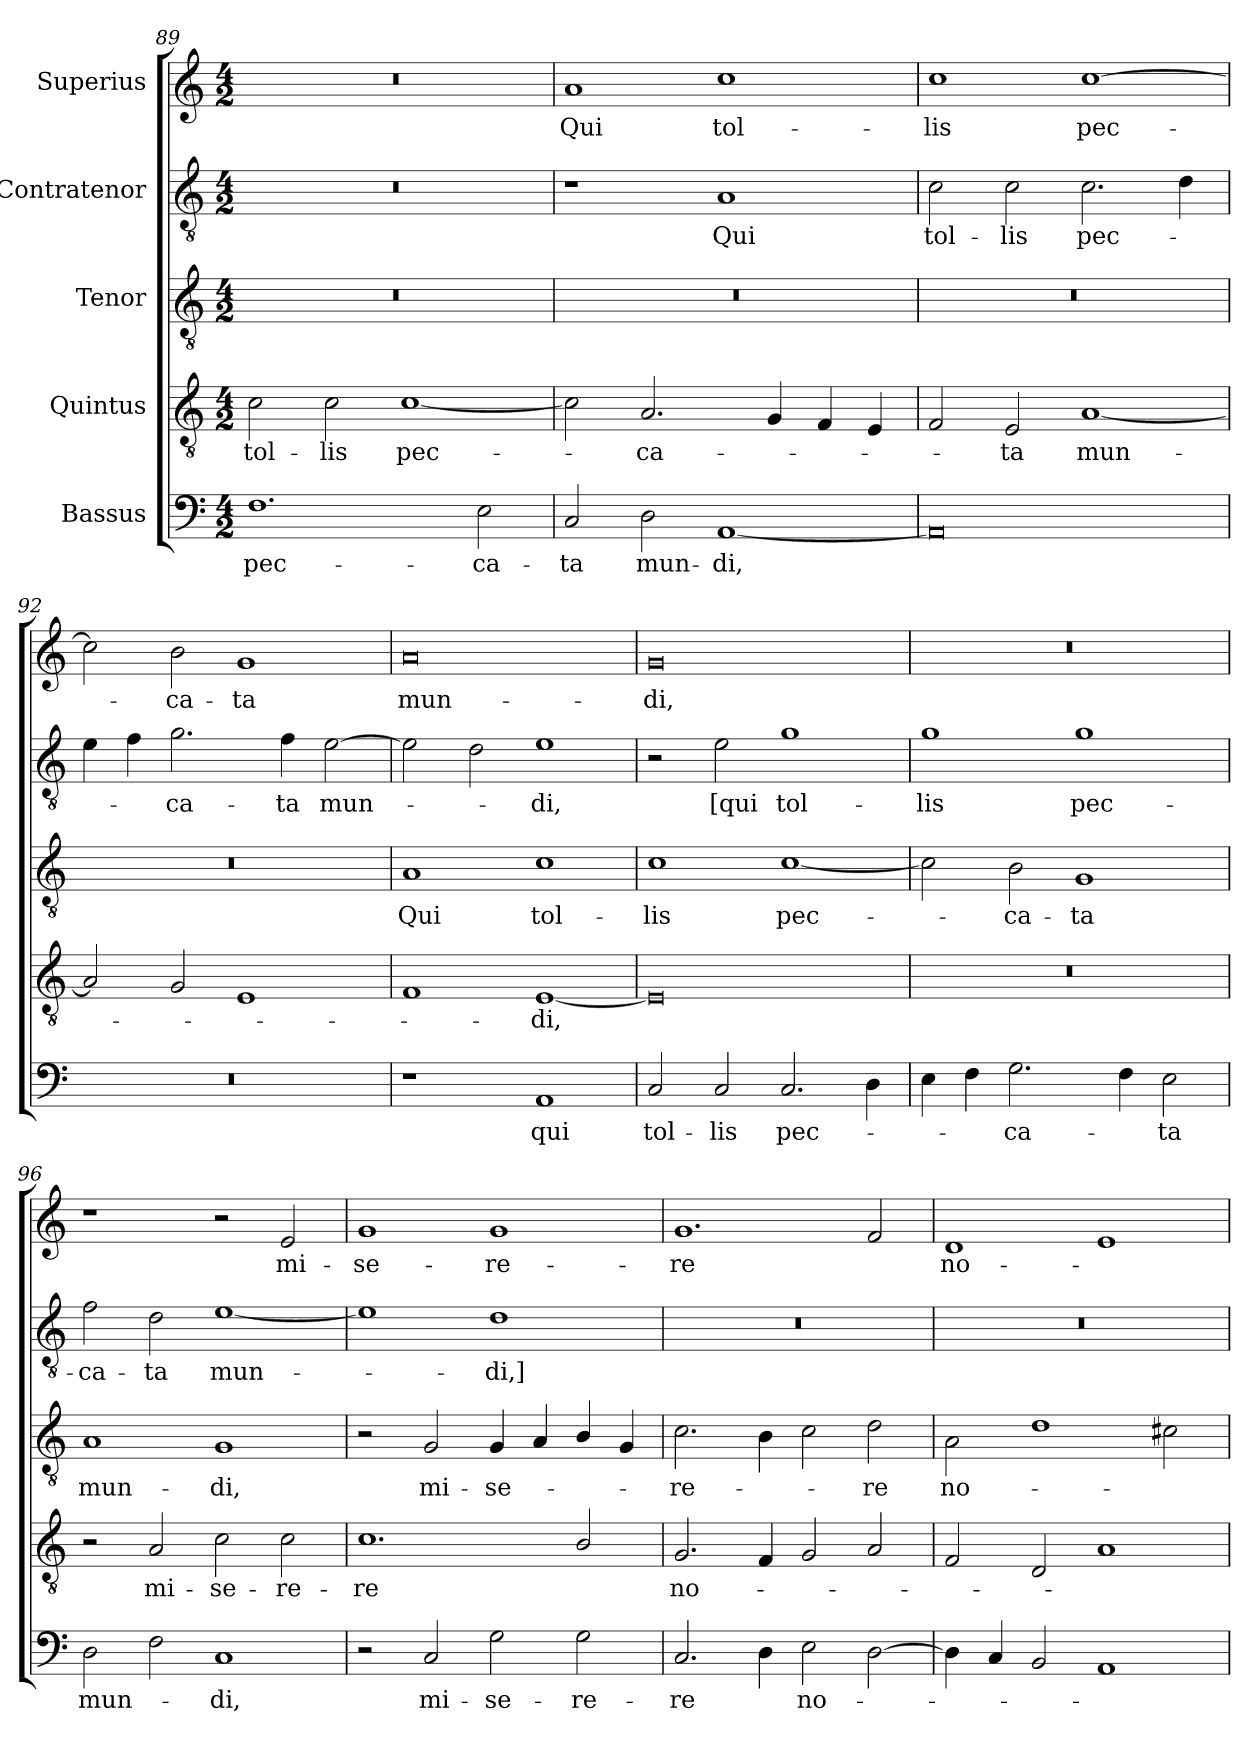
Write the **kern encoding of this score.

**kern	**text	**kern	**text	**kern	**text	**kern	**text	**kern	**text
*part5	*part5	*part4	*part4	*part3	*part3	*part2	*part2	*part1	*part1
*staff5	*staff5	*staff4	*staff4	*staff3	*staff3	*staff2	*staff2	*staff1	*staff1
*I"Bassus	*	*I"Quintus	*	*I"Tenor	*	*I"Contratenor	*	*I"Superius	*
*clefF4	*	*clefGv2	*	*clefGv2	*	*clefGv2	*	*clefG2	*
*k[]	*	*k[]	*	*k[]	*	*k[]	*	*k[]	*
*M4/2	*	*M4/2	*	*M4/2	*	*M4/2	*	*M4/2	*
=89	=89	=89	=89	=89	=89	=89	=89	=89	=89
1.F\	pec-	2c\	tol-	0r	.	0r	.	0r	.
.	.	2c\	-lis	.	.	.	.	.	.
.	.	[1c/	pec-	.	.	.	.	.	.
2E\	-ca-	.	.	.	.	.	.	.	.
=90	=90	=90	=90	=90	=90	=90	=90	=90	=90
2C/	-ta	2c\]	.	0r	.	1r	.	1a/	Qui
2D\	mun-	2.A/	-ca-	.	.	.	.	.	.
[1AA/	-di,	.	.	.	.	1A/	Qui	1cc\	tol-
.	.	4G/	.	.	.	.	.	.	.
.	.	4F/	.	.	.	.	.	.	.
.	.	4E/	.	.	.	.	.	.	.
=91	=91	=91	=91	=91	=91	=91	=91	=91	=91
0AA/]	.	2F/	.	0r	.	2c\	tol-	1cc\	-lis
.	.	2E/	-ta	.	.	2c\	-lis	.	.
.	.	[1A/	mun-	.	.	2.c\	pec-	[1cc\	pec-
.	.	.	.	.	.	4d\	.	.	.
=92	=92	=92	=92	=92	=92	=92	=92	=92	=92
0r	.	2A/]	.	0r	.	4e\	.	2cc\]	.
.	.	.	.	.	.	4f\	.	.	.
.	.	2G/	.	.	.	2.g\	-ca-	2b\	-ca-
.	.	1E/	.	.	.	.	.	1g/	-ta
.	.	.	.	.	.	4f\	-ta	.	.
.	.	.	.	.	.	[2e\	mun-	.	.
=93	=93	=93	=93	=93	=93	=93	=93	=93	=93
1r	.	1F/	.	1A/	Qui	2e\]	.	0a/	mun-
.	.	.	.	.	.	2d\	.	.	.
1AA/	qui	[1E/	-di,	1c/	tol-	1e/	-di,	.	.
=94	=94	=94	=94	=94	=94	=94	=94	=94	=94
2C/	tol-	0E/]	.	1c/	-lis	2r	.	0g/	-di,
2C/	-lis	.	.	.	.	2e\	[qui	.	.
2.C/	pec-	.	.	[1c/	pec-	1g/	tol-	.	.
4D\	.	.	.	.	.	.	.	.	.
=95	=95	=95	=95	=95	=95	=95	=95	=95	=95
4E\	.	0r	.	2c\]	.	1g/	-lis	0r	.
4F\	.	.	.	.	.	.	.	.	.
2.G\	-ca-	.	.	2B\	-ca-	.	.	.	.
.	.	.	.	1G/	-ta	1g/	pec-	.	.
4F\	.	.	.	.	.	.	.	.	.
2E\	-ta	.	.	.	.	.	.	.	.
=96	=96	=96	=96	=96	=96	=96	=96	=96	=96
2D\	mun-	2r	.	1A/	mun-	2f\	-ca-	1r	.
2F\	.	2A/	mi-	.	.	2d\	-ta	.	.
1C/	-di,	2c\	-se-	1G/	-di,	[1e/	mun-	2r	.
.	.	2c\	-re-	.	.	.	.	2e/	mi-
=97	=97	=97	=97	=97	=97	=97	=97	=97	=97
2r	.	1.c\	-re	2r	.	1e/]	.	1g/	-se-
2C/	mi-	.	.	2G/	mi-	.	.	.	.
2G\	-se-	.	.	4G/	-se-	1d/	-di,]	1g/	-re-
.	.	.	.	4A/	.	.	.	.	.
2G\	-re-	2B/	.	4B/	.	.	.	.	.
.	.	.	.	4G/	.	.	.	.	.
=98	=98	=98	=98	=98	=98	=98	=98	=98	=98
2.C/	-re	2.G/	no-	2.c\	-re-	0r	.	1.g/	-re
4D\	.	4F/	.	4B\	.	.	.	.	.
2E\	no-	2G/	.	2c\	.	.	.	.	.
[2D\	.	2A/	.	2d\	-re	.	.	2f/	.
=99	=99	=99	=99	=99	=99	=99	=99	=99	=99
4D\]	.	2F/	.	2A\	no-	0r	.	1d/	no-
4C/	.	.	.	.	.	.	.	.	.
2BB/	.	2D/	.	1d/	.	.	.	.	.
1AA/	.	1A/	.	.	.	.	.	1e/	.
.	.	.	.	2c#X\	.	.	.	.	.
=	=	=	=	=	=	=	=	=	=
*-	*-	*-	*-	*-	*-	*-	*-	*-	*-
